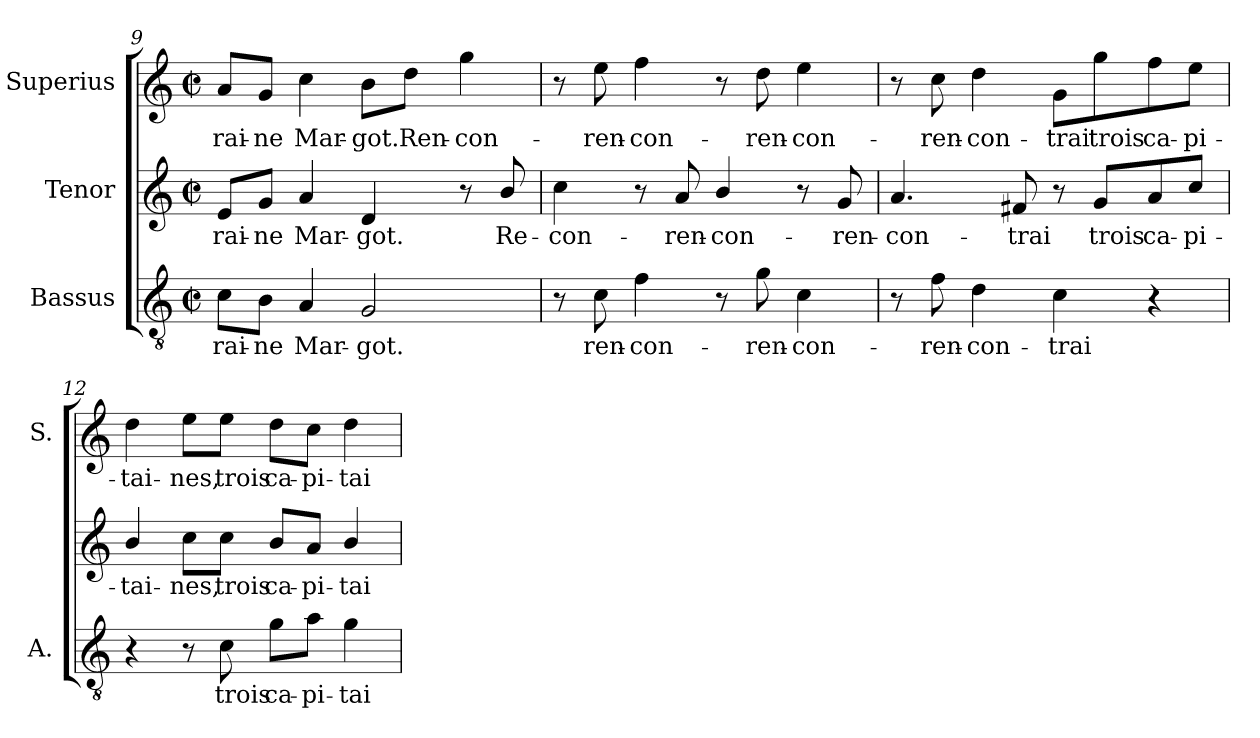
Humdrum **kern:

**kern	**text	**kern	**text	**kern	**text
*part3	*part3	*part2	*part2	*part1	*part1
*staff3	*staff3	*staff2	*staff2	*staff1	*staff1
*I"Bassus	*	*I"Tenor	*	*I"Superius	*
*I'A.	*	*	*	*I'S.	*
*clefGv2	*	*clefG2	*	*clefG2	*
*ITrd7c12	*	*	*	*	*
*k[]	*	*k[]	*	*k[]	*
*C:	*	*C:	*	*C:	*
*M2/2	*	*M2/2	*	*M2/2	*
*met(c|)	*	*met(c|)	*	*met(c|)	*
=9	=9	=9	=9	=9	=9
!	!LO:LY:b:color=#000000	!	!	!	!
!	!	!	!LO:LY:b:color=#000000	!	!
!	!	!	!	!	!LO:LY:b:color=#000000
8Ci\L	-rai-	8ei/L	-rai-	8ai/L	-rai-
!	!LO:LY:b:color=#000000	!	!	!	!
!	!	!	!LO:LY:b:color=#000000	!	!
!	!	!	!	!	!LO:LY:b:color=#000000
8BBi\J	-ne	8gi/J	-ne	8gi/J	-ne
!	!LO:LY:b:color=#000000	!	!	!	!
!	!	!	!LO:LY:b:color=#000000	!	!
!	!	!	!	!	!LO:LY:b:color=#000000
4AAi/	Mar-	4ai/	Mar-	4cci\	Mar-
!	!LO:LY:b:color=#000000	!	!	!	!
!	!	!	!LO:LY:b:color=#000000	!	!
!	!	!	!	!	!LO:LY:b:color=#000000
2GGi/	-got.	4di/	-got.	8bi\L	-got.
!	!	!	!	!	!LO:LY:b:color=#000000
.	.	.	.	8ddi\J	Ren-
!	!	!	!	!	!LO:LY:b:color=#000000
.	.	8r	.	4ggi\	-con-
!	!	!	!LO:LY:b:color=#000000	!	!
.	.	8bi/	Re-	.	.
=10	=10	=10	=10	=10	=10
!	!	!	!LO:LY:b:color=#000000	!	!
8r	.	4cci\	-con-	8r	.
!	!LO:LY:b:color=#000000	!	!	!	!
!	!	!	!	!	!LO:LY:b:color=#000000
8Ci\	ren-	.	.	8eei\	ren-
!	!LO:LY:b:color=#000000	!	!	!	!
!	!	!	!	!	!LO:LY:b:color=#000000
4Fi\	-con-	8r	.	4ffi\	-con-
!	!	!	!LO:LY:b:color=#000000	!	!
.	.	8ai/	ren-	.	.
!	!	!	!LO:LY:b:color=#000000	!	!
8r	.	4bi/	-con-	8r	.
!	!LO:LY:b:color=#000000	!	!	!	!
!	!	!	!	!	!LO:LY:b:color=#000000
8Gi\	ren-	.	.	8ddi\	ren-
!	!LO:LY:b:color=#000000	!	!	!	!
!	!	!	!	!	!LO:LY:b:color=#000000
4Ci\	-con-	8r	.	4eei\	-con-
!	!	!	!LO:LY:b:color=#000000	!	!
.	.	8gi/	ren-	.	.
!!LO:LB:g=z
=11	=11	=11	=11	=11	=11
!	!	!	!LO:LY:b:color=#000000	!	!
8r	.	4.ai/	-con-	8r	.
!	!LO:LY:b:color=#000000	!	!	!	!
!	!	!	!	!	!LO:LY:b:color=#000000
8Fi\	ren-	.	.	8cci\	ren-
!	!LO:LY:b:color=#000000	!	!	!	!
!	!	!	!	!	!LO:LY:b:color=#000000
4Di\	-con-	.	.	4ddi\	-con-
!	!	!	!LO:LY:b:color=#000000	!	!
.	.	8f#Xi/	-trai	.	.
!	!LO:LY:b:color=#000000	!	!	!	!
!	!	!	!	!	!LO:LY:b:color=#000000
4Ci\	-trai	8r	.	8gi\L	-trai
!	!	!	!LO:LY:b:color=#000000	!	!
!	!	!	!	!	!LO:LY:b:color=#000000
.	.	8gi/L	trois	8ggi\	trois
!	!	!	!LO:LY:b:color=#000000	!	!
!	!	!	!	!	!LO:LY:b:color=#000000
4r	.	8ai/	ca-	8ffi\	ca-
!	!	!	!LO:LY:b:color=#000000	!	!
!	!	!	!	!	!LO:LY:b:color=#000000
.	.	8cci/J	-pi-	8eei\J	-pi-
=12	=12	=12	=12	=12	=12
!	!	!	!LO:LY:b:color=#000000	!	!
!	!	!	!	!	!LO:LY:b:color=#000000
4r	.	4bi/	-tai-	4ddi\	-tai-
!	!	!	!LO:LY:b:color=#000000	!	!
!	!	!	!	!	!LO:LY:b:color=#000000
8r	.	8cci\L	-nes,	8eei\L	-nes,
!	!LO:LY:b:color=#000000	!	!	!	!
!	!	!	!LO:LY:b:color=#000000	!	!
!	!	!	!	!	!LO:LY:b:color=#000000
8Ci\	trois	8cci\J	trois	8eei\J	trois
!	!LO:LY:b:color=#000000	!	!	!	!
!	!	!	!LO:LY:b:color=#000000	!	!
!	!	!	!	!	!LO:LY:b:color=#000000
8Gi\L	ca-	8bi/L	ca-	8ddi\L	ca-
!	!LO:LY:b:color=#000000	!	!	!	!
!	!	!	!LO:LY:b:color=#000000	!	!
!	!	!	!	!	!LO:LY:b:color=#000000
8Ai\J	-pi-	8ai/J	-pi-	8cci\J	-pi-
!	!LO:LY:b:color=#000000	!	!	!	!
!	!	!	!LO:LY:b:color=#000000	!	!
!	!	!	!	!	!LO:LY:b:color=#000000
4Gi\	-tai-	4bi/	-tai-	4ddi\	-tai-
=	=	=	=	=	=
*-	*-	*-	*-	*-	*-
